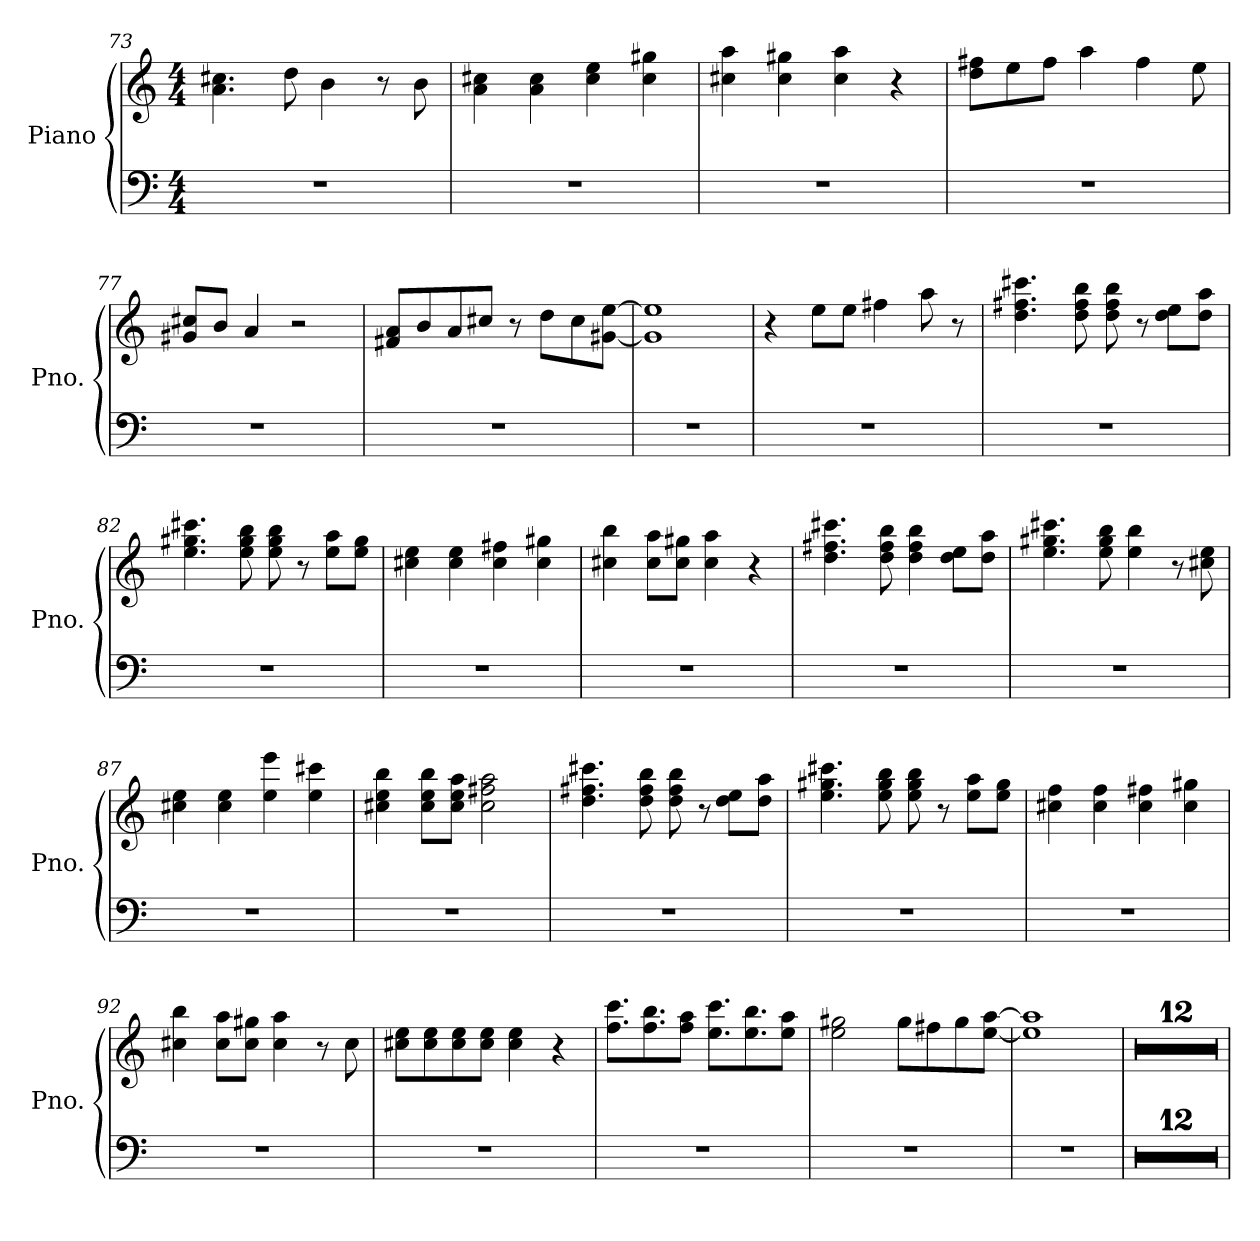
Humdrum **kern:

**kern	**kern
*part1	*part1
*staff2	*staff1
*I"Piano	*
*I'Pno.	*
*clefF4	*clefG2
*k[]	*k[]
*M4/4	*M4/4
=73	=73
1r	4.a\ 4.cc#X\
.	8dd\
.	4b\
.	8r
.	8b\
=74	=74
1r	4a\ 4cc#X\
.	4a\ 4cc#\
.	4cc#\ 4ee\
.	4cc#\ 4gg#X\
=75	=75
1r	4cc#X\ 4aa\
.	4cc#\ 4gg#X\
.	4cc#\ 4aa\
.	4r
=76	=76
1r	8dd\ 8ff#X\L
.	8ee\
.	8ff#\J
.	4aa\
.	4ff#\
.	8ee\
=77	=77
1r	8g#X/ 8cc#X/L
.	8b/J
.	4a/
.	2r
!!LO:LB:g=z
=78	=78
1r	8f#X/ 8a/L
.	8b/
.	8a/
.	8cc#X/J
.	8r
.	8dd\L
.	8cc#\
.	[8g#X\ [8ee\J
=79	=79
1r	1g#] 1ee]
=80	=80
1r	4r
.	8ee\L
.	8ee\J
.	4ff#X\
.	8aa\
.	8r
=81	=81
1r	4.dd\ 4.ff#X\ 4.ccc#X\
.	8dd\ 8ff#\ 8bb\
.	8dd\ 8ff#\ 8bb\
.	8r
.	8dd\ 8ee\L
.	8dd\ 8aa\J
=82	=82
1r	4.ee\ 4.gg#X\ 4.ccc#X\
.	8ee\ 8gg#\ 8bb\
.	8ee\ 8gg#\ 8bb\
.	8r
.	8ee\ 8aa\L
.	8ee\ 8gg#\J
!!LO:LB:g=z
=83	=83
1r	4cc#X\ 4ee\
.	4cc#\ 4ee\
.	4cc#\ 4ff#X\
.	4cc#\ 4gg#X\
=84	=84
1r	4cc#X\ 4bb\
.	8cc#\ 8aa\L
.	8cc#\ 8gg#X\J
.	4cc#\ 4aa\
.	4r
=85	=85
1r	4.dd\ 4.ff#X\ 4.ccc#X\
.	8dd\ 8ff#\ 8bb\
.	4dd\ 4ff#\ 4bb\
.	8dd\ 8ee\L
.	8dd\ 8aa\J
=86	=86
1r	4.ee\ 4.gg#X\ 4.ccc#X\
.	8ee\ 8gg#\ 8bb\
.	4ee\ 4bb\
.	8r
.	8cc#X\ 8ee\
=87	=87
1r	4cc#X\ 4ee\
.	4cc#\ 4ee\
.	4ee\ 4eee\
.	4ee\ 4ccc#X\
!!LO:PB:g=z
=88	=88
1r	4cc#X\ 4ee\ 4bb\
.	8cc#\ 8ee\ 8bb\L
.	8cc#\ 8ee\ 8aa\J
.	2cc#\ 2ff#X\ 2aa\
=89	=89
1r	4.dd\ 4.ff#X\ 4.ccc#X\
.	8dd\ 8ff#\ 8bb\
.	8dd\ 8ff#\ 8bb\
.	8r
.	8dd\ 8ee\L
.	8dd\ 8aa\J
=90	=90
1r	4.ee\ 4.gg#X\ 4.ccc#X\
.	8ee\ 8gg#\ 8bb\
.	8ee\ 8gg#\ 8bb\
.	8r
.	8ee\ 8aa\L
.	8ee\ 8gg#\J
=91	=91
1r	4cc#X\ 4ff\
.	4cc#\ 4ff\
.	4cc#\ 4ff#X\
.	4cc#\ 4gg#X\
=92	=92
1r	4cc#X\ 4bb\
.	8cc#\ 8aa\L
.	8cc#\ 8gg#X\J
.	4cc#\ 4aa\
.	8r
.	8cc#\
!!LO:LB:g=z
=93	=93
1r	8cc#X\ 8ee\L
.	8cc#\ 8ee\
.	8cc#\ 8ee\
.	8cc#\ 8ee\J
.	4cc#\ 4ee\
.	4r
=94	=94
1r	8.ff\ 8.ccc\L
.	8.ff\ 8.bb\
.	8ff\ 8aa\J
.	8.ee\ 8.ccc\L
.	8.ee\ 8.bb\
.	8ee\ 8aa\J
=95	=95
1r	2ee\ 2gg#X\
.	8gg#\L
.	8ff#X\
.	8gg#\
.	[8ee\ [8aa\J
=96	=96
1r	1ee] 1aa]
=97	=97
1r	1r
=98	=98
1r	1r
=99	=99
1r	1r
=100	=100
1r	1r
=101	=101
1r	1r
!!LO:LB:g=z
=102	=102
1r	1r
=103	=103
1r	1r
=104	=104
1r	1r
=105	=105
1r	1r
=106	=106
1r	1r
=107	=107
1r	1r
=108	=108
1r	1r
=	=
*-	*-
